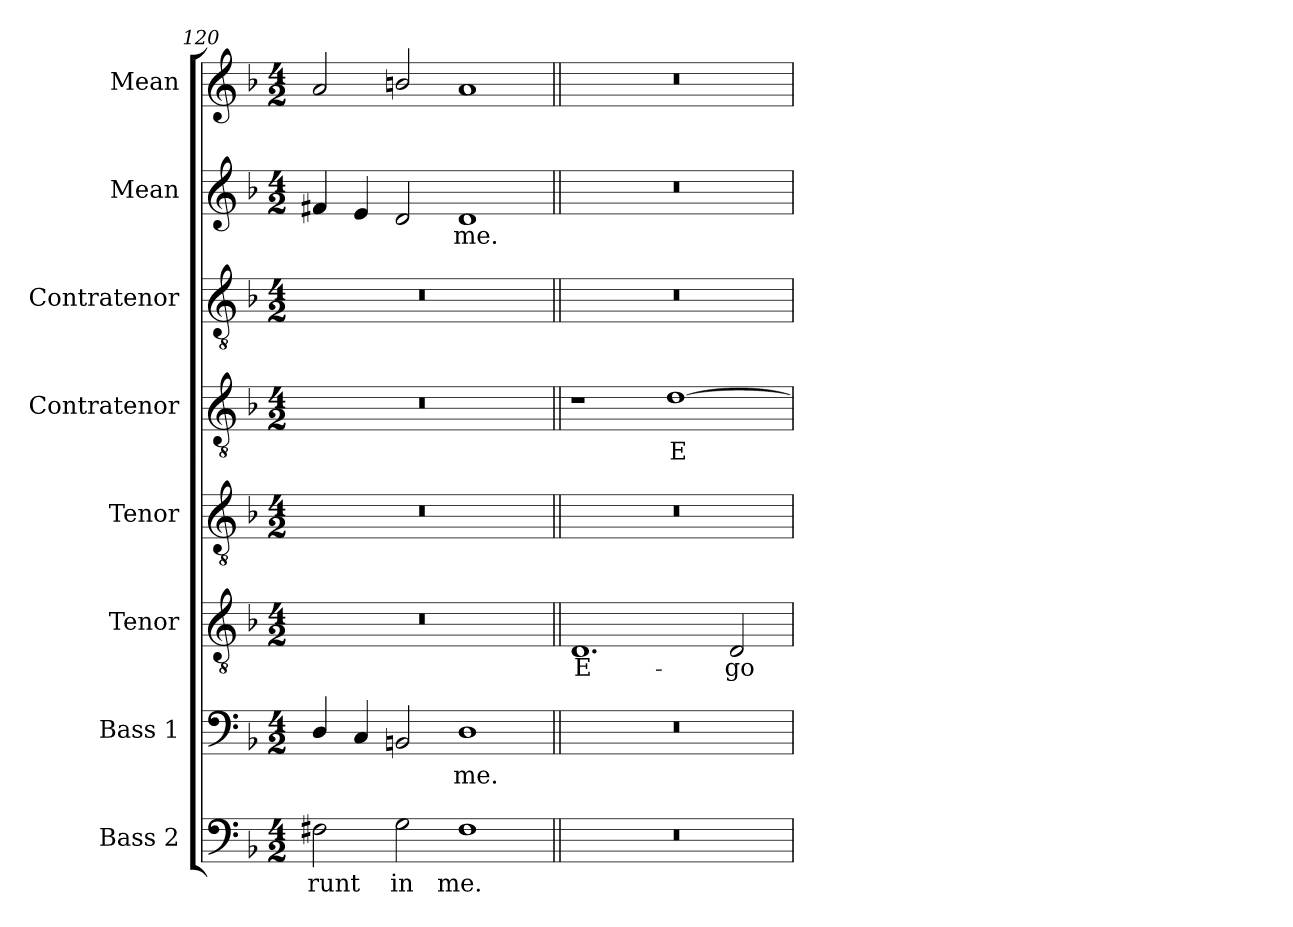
**kern	**text	**kern	**text	**kern	**text	**kern	**kern	**text	**kern	**kern	**text	**kern
*part8	*part8	*part7	*part7	*part6	*part6	*part5	*part4	*part4	*part3	*part2	*part2	*part1
*staff8	*staff8	*staff7	*staff7	*staff6	*staff6	*staff5	*staff4	*staff4	*staff3	*staff2	*staff2	*staff1
*I"Bass 2	*	*I"Bass 1	*	*I"Tenor	*	*I"Tenor	*I"Contratenor	*	*I"Contratenor	*I"Mean	*	*I"Mean
*I'B2.	*	*I'B1.	*	*I'T.	*	*I'T.	*I'Ct.	*	*I'Ct.	*I'M.	*	*I'M.
*clefF4	*	*clefF4	*	*clefGv2	*	*clefGv2	*clefGv2	*	*clefGv2	*clefG2	*	*clefG2
*	*	*	*	*ITrd7c12	*	*ITrd7c12	*ITrd7c12	*	*ITrd7c12	*	*	*
*k[b-]	*	*k[b-]	*	*k[b-]	*	*k[b-]	*k[b-]	*	*k[b-]	*k[b-]	*	*k[b-]
*F:	*	*F:	*	*F:	*	*F:	*F:	*	*F:	*F:	*	*F:
*M4/2	*	*M4/2	*	*M4/2	*	*M4/2	*M4/2	*	*M4/2	*M4/2	*	*M4/2
=120	=120	=120	=120	=120	=120	=120	=120	=120	=120	=120	=120	=120
!	!LO:LY:b:color=#000000	!	!	!LO:N:vis=1	!	!LO:N:vis=1	!LO:N:vis=1	!	!LO:N:vis=1	!	!	!
2F#Xi\	-runt	4Di/	.	0r	.	0r	0r	.	0r	4f#Xi/	.	2ai/
.	.	4Ci/	.	.	.	.	.	.	.	4ei/	.	.
!	!LO:LY:b:color=#000000	!	!	!	!	!	!	!	!	!	!	!
2Gi\	in	2BBni/	.	.	.	.	.	.	.	2di/	.	2bni/
!	!LO:LY:b:color=#000000	!	!	!	!	!	!	!	!	!	!	!
!	!	!	!LO:LY:b:color=#000000	!	!	!	!	!	!	!	!	!
!	!	!	!	!	!	!	!	!	!	!	!LO:LY:b:color=#000000	!
1F#i	me.	1Di	me.	.	.	.	.	.	.	1di	me.	1ai
!!LO:PB:g=z
=121||	=121||	=121||	=121||	=121||	=121||	=121||	=121||	=121||	=121||	=121||	=121||	=121||
!LO:N:vis=1	!	!LO:N:vis=1	!	!	!	!	!	!	!	!	!	!
!	!	!	!	!	!LO:LY:b:color=#000000	!LO:N:vis=1	!	!	!LO:N:vis=1	!LO:N:vis=1	!	!LO:N:vis=1
0r	.	0r	.	1.DDi	E-	0r	1r	.	0r	0r	.	0r
!	!	!	!	!	!	!	!	!LO:LY:b:color=#000000	!	!	!	!
.	.	.	.	.	.	.	[1Di	E-	.	.	.	.
!	!	!	!	!	!LO:LY:b:color=#000000	!	!	!	!	!	!	!
.	.	.	.	2DDi/	-go	.	.	.	.	.	.	.
=	=	=	=	=	=	=	=	=	=	=	=	=
*-	*-	*-	*-	*-	*-	*-	*-	*-	*-	*-	*-	*-
